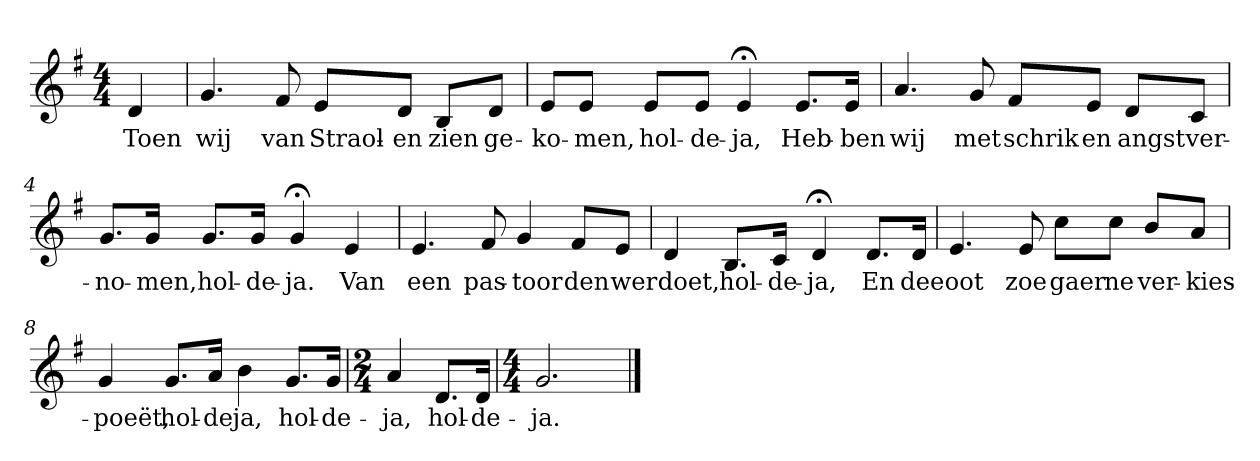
**kern	**text
*part1	*part1
*staff1	*staff1
*clefG2	*
*k[f#]	*
*G:	*
*M4/4	*
*MM120	*
=	=
4d	Toen
=1	=1
4.g	wij
8f#	van
8e/L	Straol-
8d/J	-en
8B/L	zien
8d/J	ge-
=2	=2
8e/L	-ko-
8e/J	-men,
8e/L	hol-
8e/J	-de-
4e;<	-ja,
8.e/L	Heb-
16e/Jk	-ben
=3	=3
4.a	wij
8g	met
8f#/L	schrik
8e/J	en
8d/L	angst
8c/J	ver-
=4	=4
8.g/L	-no-
16g/Jk	-men,
8.g/L	hol-
16g/Jk	-de-
4g;<	-ja.
4e	Van
=5	=5
4.e	een
8f#	pas-
4g	-toor
8f#/L	den
8e/J	wer
=6	=6
4d	doet,
8.B/L	hol-
16c/Jk	-de-
4d;<	-ja,
8.d/L	En
16d/Jk	dee
=7	=7
4.e	oot
8e	zoe
8cc\L	gaer
8cc\J	ne
8b/L	ver-
8a/J	-kies-
=8	=8
4g	-poeët,
8.g/L	hol-
16a/Jk	-de
4b	ja,
8.g/L	hol-
16g/Jk	-de-
=9	=9
*M2/4	*
4a	-ja,
8.d/L	hol-
16d/Jk	-de-
=10	=10
*M4/4	*
2.g	-ja.
==	==
*-	*-
